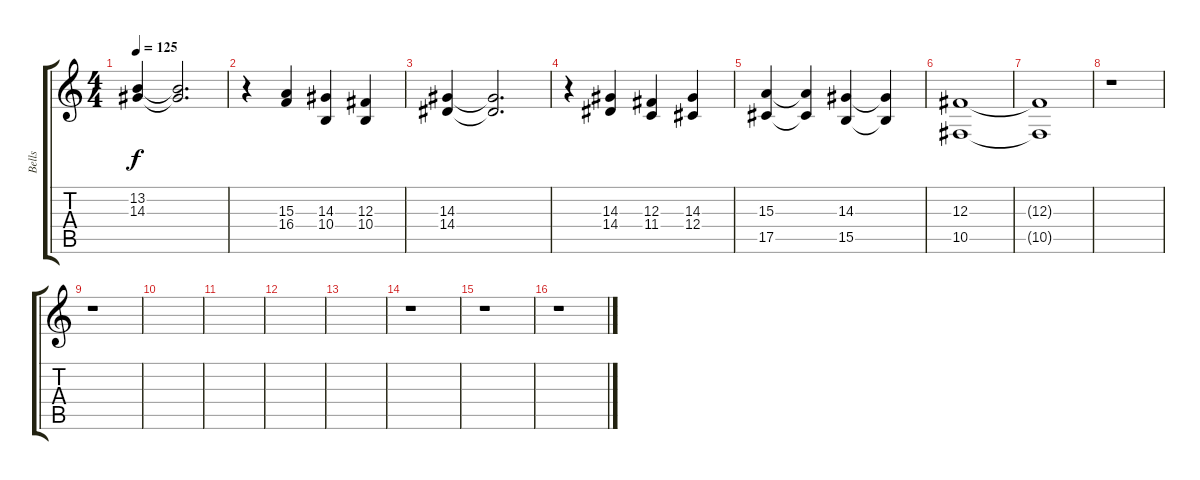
\track ("Bells" "Bells") {instrument fx3crystal}
\staff {score tabs}
\tuning (Eb4 Bb3 Gb3 Db3 Ab2 Db2) {hide}
\ts (4 4)
\tempo 125
\clef g2
\ks c
(13.2 14.3).4{dy f} (13.2{t} 14.3{t}).2{d} |
r.4 (15.3 16.4).4 (14.3 10.4).4 (12.3 10.4).4 |
(14.3 14.4).4 (14.3{t} 14.4{t}).2{d} |
r.4 (14.3 14.4).4 (12.3 11.4).4 (14.3 12.4).4 |
(15.3 17.5).4 (15.3{t} 17.5{t}).4 (14.3 15.5).4 (14.3{t} 15.5{t}).4 |
(12.3 10.5).1 |
(12.3{t} 10.5{t}).1 |
r.1 |
r.1 |
|
|
|
|
r.1 |
r.1 |
r.1
